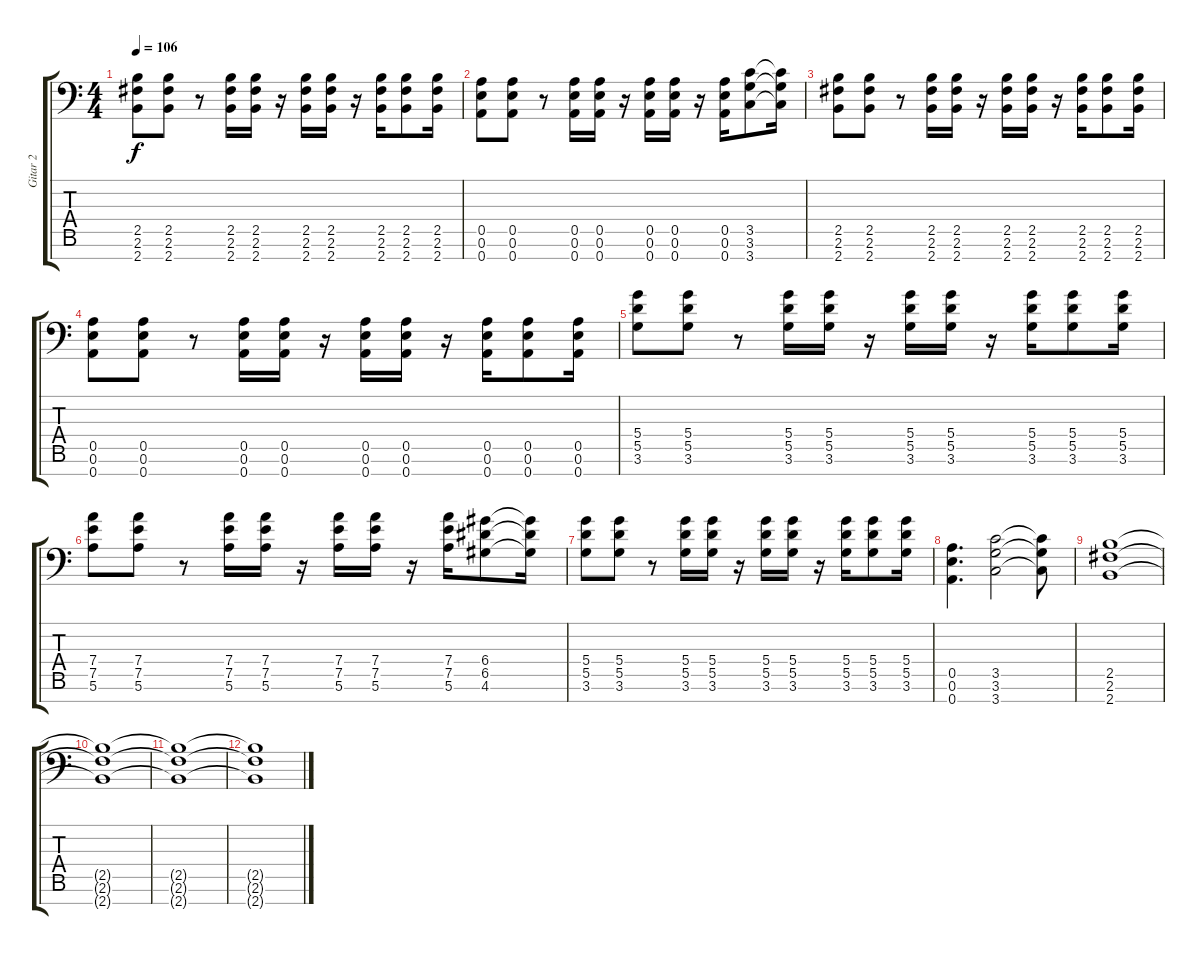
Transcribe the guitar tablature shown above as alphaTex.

\track ("Gitar 2" "Gitar 2") {instrument distortionguitar}
\staff {score tabs}
\tuning (E4 B3 G3 D3 A2 E2 A1) {hide}
\ts (4 4)
\tempo 106
\clef f4
\ks c
(2.5 2.6 2.7).8{dy f} (2.5 2.6 2.7).8 r.8 (2.5 2.6 2.7).16 (2.5 2.6 2.7).16 r.16 (2.5 2.6 2.7).16 (2.5 2.6 2.7).16 r.16 (2.5 2.6 2.7).16 (2.5 2.6 2.7).8 (2.5 2.6 2.7).16 |
(0.5 0.6 0.7).8 (0.5 0.6 0.7).8 r.8 (0.5 0.6 0.7).16 (0.5 0.6 0.7).16 r.16 (0.5 0.6 0.7).16 (0.5 0.6 0.7).16 r.16 (0.5 0.6 0.7).16 (3.5 3.6 3.7).8 (3.5{t} 3.6{t} 3.7{t}).16 |
(2.5 2.6 2.7).8 (2.5 2.6 2.7).8 r.8 (2.5 2.6 2.7).16 (2.5 2.6 2.7).16 r.16 (2.5 2.6 2.7).16 (2.5 2.6 2.7).16 r.16 (2.5 2.6 2.7).16 (2.5 2.6 2.7).8 (2.5 2.6 2.7).16 |
(0.5 0.6 0.7).8 (0.5 0.6 0.7).8 r.8 (0.5 0.6 0.7).16 (0.5 0.6 0.7).16 r.16 (0.5 0.6 0.7).16 (0.5 0.6 0.7).16 r.16 (0.5 0.6 0.7).16 (0.5 0.6 0.7).8 (0.5 0.6 0.7).16 |
(5.4 5.5 3.6).8 (5.4 5.5 3.6).8 r.8 (5.4 5.5 3.6).16 (5.4 5.5 3.6).16 r.16 (5.4 5.5 3.6).16 (5.4 5.5 3.6).16 r.16 (5.4 5.5 3.6).16 (5.4 5.5 3.6).8 (5.4 5.5 3.6).16 |
(7.4 7.5 5.6).8 (7.4 7.5 5.6).8 r.8 (7.4 7.5 5.6).16 (7.4 7.5 5.6).16 r.16 (7.4 7.5 5.6).16 (7.4 7.5 5.6).16 r.16 (7.4 7.5 5.6).16 (6.4 6.5 4.6).8 (6.4{t} 6.5{t} 4.6{t}).16 |
(5.4 5.5 3.6).8 (5.4 5.5 3.6).8 r.8 (5.4 5.5 3.6).16 (5.4 5.5 3.6).16 r.16 (5.4 5.5 3.6).16 (5.4 5.5 3.6).16 r.16 (5.4 5.5 3.6).16 (5.4 5.5 3.6).8 (5.4 5.5 3.6).16 |
(0.5 0.6 0.7).4{d} (3.5 3.6 3.7).2 (3.5{t} 3.6{t} 3.7{t}).8 |
(2.5 2.6 2.7).1{volume 2} |
(2.5{t} 2.6{t} 2.7{t}).1 |
(2.5{t} 2.6{t} 2.7{t}).1 |
(2.5{t} 2.6{t} 2.7{t}).1
